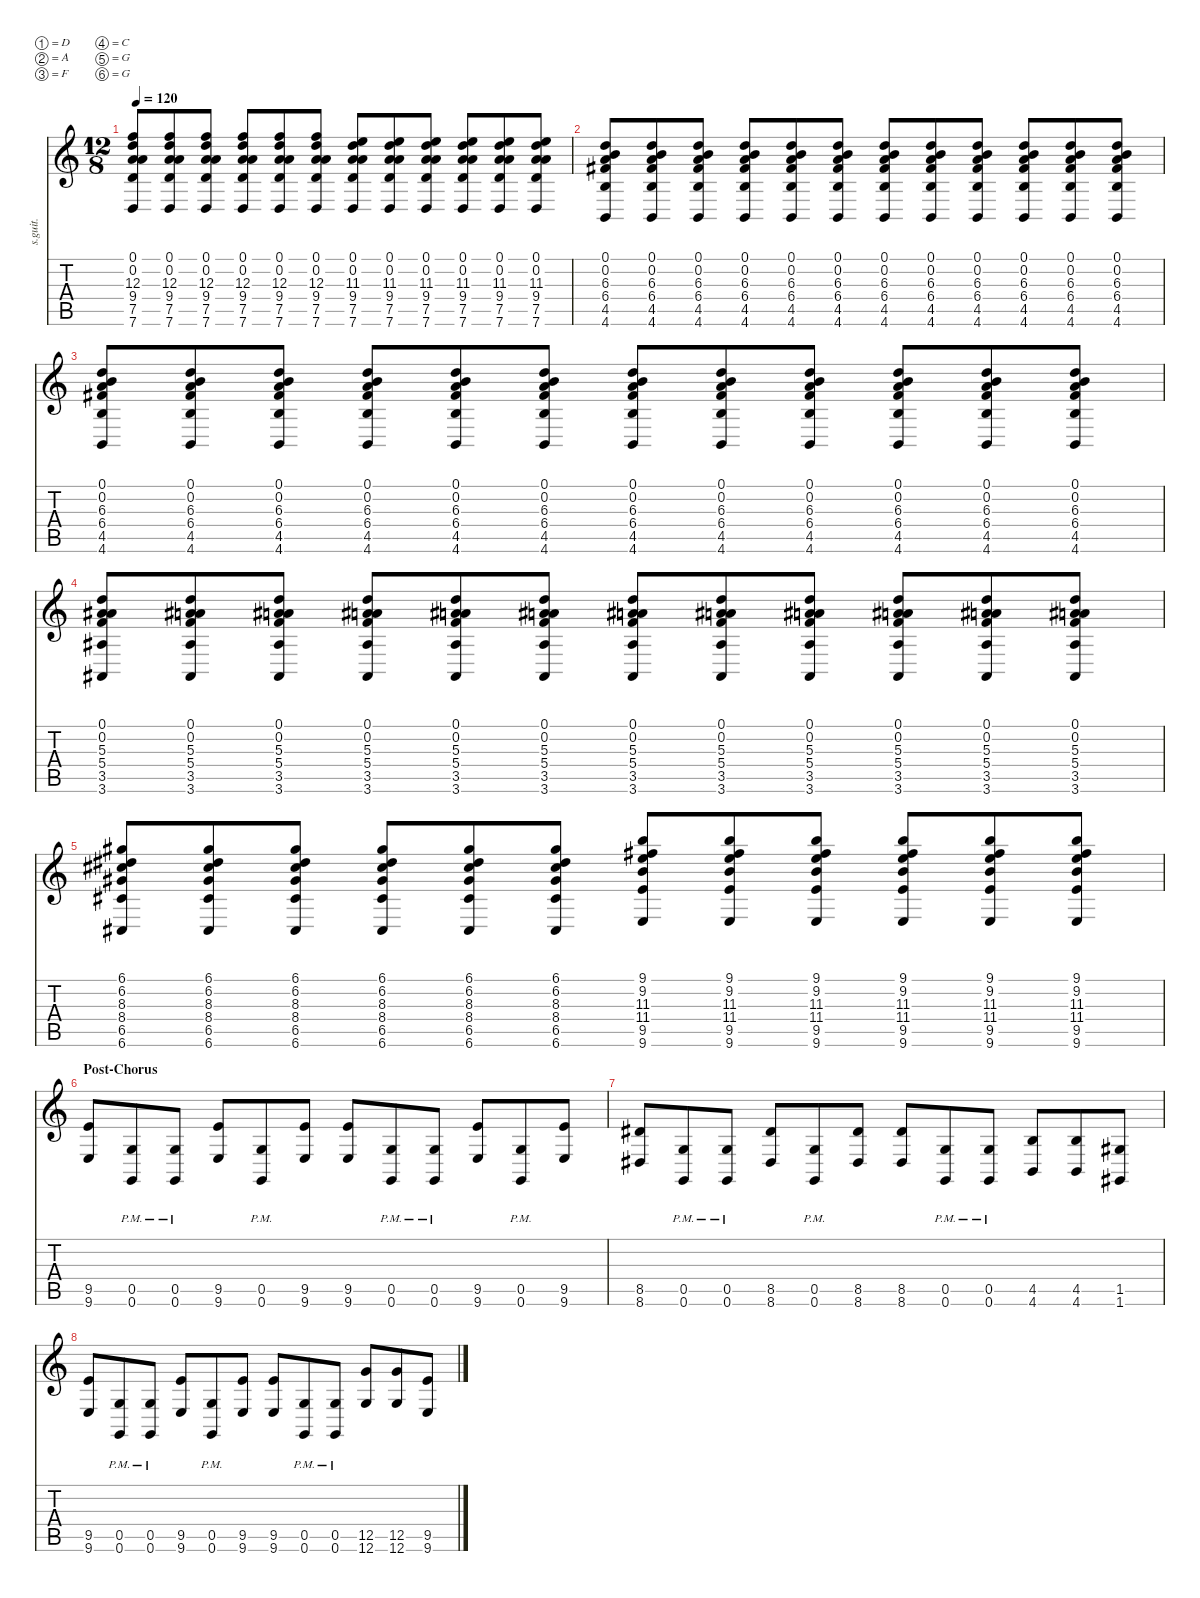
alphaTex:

\defaultSystemsLayout 4
\hideDynamics
\bracketExtendMode nobrackets
\track ("Rythm Guitar 1 (w/solo)" "s.guit.") {instrument distortionguitar}
\staff {score tabs}
\tuning (D4 A3 F3 C3 G2 G1)
\ts (12 8)
\tempo 120
\clef g2
\ks c
(0.1 0.2 12.3 9.4 7.5 7.6).8{lyrics (0 "") lyrics (1 "") lyrics (2 "") lyrics (3 "") lyrics (4 "") dy mf} (0.1 0.2 12.3 9.4 7.5 7.6).8{lyrics (0 "") lyrics (1 "") lyrics (2 "") lyrics (3 "") lyrics (4 "")} (0.1 0.2 12.3 9.4 7.5 7.6).8{lyrics (0 "") lyrics (1 "") lyrics (2 "") lyrics (3 "") lyrics (4 "")} (0.1 0.2 12.3 9.4 7.5 7.6).8{lyrics (0 "") lyrics (1 "") lyrics (2 "") lyrics (3 "") lyrics (4 "")} (0.1 0.2 12.3 9.4 7.5 7.6).8{lyrics (0 "") lyrics (1 "") lyrics (2 "") lyrics (3 "") lyrics (4 "")} (0.1 0.2 12.3 9.4 7.5 7.6).8{lyrics (0 "") lyrics (1 "") lyrics (2 "") lyrics (3 "") lyrics (4 "")} (0.1 0.2 11.3 9.4 7.5 7.6).8{lyrics (0 "") lyrics (1 "") lyrics (2 "") lyrics (3 "") lyrics (4 "")} (0.1 0.2 11.3 9.4 7.5 7.6).8{lyrics (0 "") lyrics (1 "") lyrics (2 "") lyrics (3 "") lyrics (4 "")} (0.1 0.2 11.3 9.4 7.5 7.6).8{lyrics (0 "") lyrics (1 "") lyrics (2 "") lyrics (3 "") lyrics (4 "")} (0.1 0.2 11.3 9.4 7.5 7.6).8{lyrics (0 "") lyrics (1 "") lyrics (2 "") lyrics (3 "") lyrics (4 "")} (0.1 0.2 11.3 9.4 7.5 7.6).8{lyrics (0 "") lyrics (1 "") lyrics (2 "") lyrics (3 "") lyrics (4 "")} (0.1 0.2 11.3 9.4 7.5 7.6).8{lyrics (0 "") lyrics (1 "") lyrics (2 "") lyrics (3 "") lyrics (4 "")} |
(0.1 0.2 6.3 6.4{acc #} 4.5 4.6).8{lyrics (0 "") lyrics (1 "") lyrics (2 "") lyrics (3 "") lyrics (4 "") dy f} (0.1 0.2 6.3 6.4{acc #} 4.5 4.6).8{lyrics (0 "") lyrics (1 "") lyrics (2 "") lyrics (3 "") lyrics (4 "")} (0.1 0.2 6.3 6.4{acc #} 4.5 4.6).8{lyrics (0 "") lyrics (1 "") lyrics (2 "") lyrics (3 "") lyrics (4 "")} (0.1 0.2 6.3 6.4{acc #} 4.5 4.6).8{lyrics (0 "") lyrics (1 "") lyrics (2 "") lyrics (3 "") lyrics (4 "")} (0.1 0.2 6.3 6.4{acc #} 4.5 4.6).8{lyrics (0 "") lyrics (1 "") lyrics (2 "") lyrics (3 "") lyrics (4 "")} (0.1 0.2 6.3 6.4{acc #} 4.5 4.6).8{lyrics (0 "") lyrics (1 "") lyrics (2 "") lyrics (3 "") lyrics (4 "")} (0.1 0.2 6.3 6.4{acc #} 4.5 4.6).8{lyrics (0 "") lyrics (1 "") lyrics (2 "") lyrics (3 "") lyrics (4 "")} (0.1 0.2 6.3 6.4{acc #} 4.5 4.6).8{lyrics (0 "") lyrics (1 "") lyrics (2 "") lyrics (3 "") lyrics (4 "")} (0.1 0.2 6.3 6.4{acc #} 4.5 4.6).8{lyrics (0 "") lyrics (1 "") lyrics (2 "") lyrics (3 "") lyrics (4 "")} (0.1 0.2 6.3 6.4{acc #} 4.5 4.6).8{lyrics (0 "") lyrics (1 "") lyrics (2 "") lyrics (3 "") lyrics (4 "")} (0.1 0.2 6.3 6.4{acc #} 4.5 4.6).8{lyrics (0 "") lyrics (1 "") lyrics (2 "") lyrics (3 "") lyrics (4 "")} (0.1 0.2 6.3 6.4{acc #} 4.5 4.6).8{lyrics (0 "") lyrics (1 "") lyrics (2 "") lyrics (3 "") lyrics (4 "")} |
(0.1 0.2 6.3 6.4{acc #} 4.5 4.6).8{lyrics (0 "") lyrics (1 "") lyrics (2 "") lyrics (3 "") lyrics (4 "")} (0.1 0.2 6.3 6.4{acc #} 4.5 4.6).8{lyrics (0 "") lyrics (1 "") lyrics (2 "") lyrics (3 "") lyrics (4 "")} (0.1 0.2 6.3 6.4{acc #} 4.5 4.6).8{lyrics (0 "") lyrics (1 "") lyrics (2 "") lyrics (3 "") lyrics (4 "")} (0.1 0.2 6.3 6.4{acc #} 4.5 4.6).8{lyrics (0 "") lyrics (1 "") lyrics (2 "") lyrics (3 "") lyrics (4 "")} (0.1 0.2 6.3 6.4{acc #} 4.5 4.6).8{lyrics (0 "") lyrics (1 "") lyrics (2 "") lyrics (3 "") lyrics (4 "")} (0.1 0.2 6.3 6.4{acc #} 4.5 4.6).8{lyrics (0 "") lyrics (1 "") lyrics (2 "") lyrics (3 "") lyrics (4 "")} (0.1 0.2 6.3 6.4{acc #} 4.5 4.6).8{lyrics (0 "") lyrics (1 "") lyrics (2 "") lyrics (3 "") lyrics (4 "")} (0.1 0.2 6.3 6.4{acc #} 4.5 4.6).8{lyrics (0 "") lyrics (1 "") lyrics (2 "") lyrics (3 "") lyrics (4 "")} (0.1 0.2 6.3 6.4{acc #} 4.5 4.6).8{lyrics (0 "") lyrics (1 "") lyrics (2 "") lyrics (3 "") lyrics (4 "")} (0.1 0.2 6.3 6.4{acc #} 4.5 4.6).8{lyrics (0 "") lyrics (1 "") lyrics (2 "") lyrics (3 "") lyrics (4 "")} (0.1 0.2 6.3 6.4{acc #} 4.5 4.6).8{lyrics (0 "") lyrics (1 "") lyrics (2 "") lyrics (3 "") lyrics (4 "")} (0.1 0.2 6.3 6.4{acc #} 4.5 4.6).8{lyrics (0 "") lyrics (1 "") lyrics (2 "") lyrics (3 "") lyrics (4 "")} |
(0.1 0.2 5.3{acc #} 5.4 3.5{acc #} 3.6{acc #}).8{lyrics (0 "") lyrics (1 "") lyrics (2 "") lyrics (3 "") lyrics (4 "")} (0.1 0.2 5.3{acc #} 5.4 3.5{acc #} 3.6{acc #}).8{lyrics (0 "") lyrics (1 "") lyrics (2 "") lyrics (3 "") lyrics (4 "")} (0.1 0.2 5.3{acc #} 5.4 3.5{acc #} 3.6{acc #}).8{lyrics (0 "") lyrics (1 "") lyrics (2 "") lyrics (3 "") lyrics (4 "")} (0.1 0.2 5.3{acc #} 5.4 3.5{acc #} 3.6{acc #}).8{lyrics (0 "") lyrics (1 "") lyrics (2 "") lyrics (3 "") lyrics (4 "")} (0.1 0.2 5.3{acc #} 5.4 3.5{acc #} 3.6{acc #}).8{lyrics (0 "") lyrics (1 "") lyrics (2 "") lyrics (3 "") lyrics (4 "")} (0.1 0.2 5.3{acc #} 5.4 3.5{acc #} 3.6{acc #}).8{lyrics (0 "") lyrics (1 "") lyrics (2 "") lyrics (3 "") lyrics (4 "")} (0.1 0.2 5.3{acc #} 5.4 3.5{acc #} 3.6{acc #}).8{lyrics (0 "") lyrics (1 "") lyrics (2 "") lyrics (3 "") lyrics (4 "")} (0.1 0.2 5.3{acc #} 5.4 3.5{acc #} 3.6{acc #}).8{lyrics (0 "") lyrics (1 "") lyrics (2 "") lyrics (3 "") lyrics (4 "")} (0.1 0.2 5.3{acc #} 5.4 3.5{acc #} 3.6{acc #}).8{lyrics (0 "") lyrics (1 "") lyrics (2 "") lyrics (3 "") lyrics (4 "")} (0.1 0.2 5.3{acc #} 5.4 3.5{acc #} 3.6{acc #}).8{lyrics (0 "") lyrics (1 "") lyrics (2 "") lyrics (3 "") lyrics (4 "")} (0.1 0.2 5.3{acc #} 5.4 3.5{acc #} 3.6{acc #}).8{lyrics (0 "") lyrics (1 "") lyrics (2 "") lyrics (3 "") lyrics (4 "")} (0.1 0.2 5.3{acc #} 5.4 3.5{acc #} 3.6{acc #}).8{lyrics (0 "") lyrics (1 "") lyrics (2 "") lyrics (3 "") lyrics (4 "")} |
(6.1{acc #} 6.2{acc #} 8.3{acc #} 8.4{acc #} 6.5{acc #} 6.6{acc #}).8{lyrics (0 "") lyrics (1 "") lyrics (2 "") lyrics (3 "") lyrics (4 "")} (6.1{acc #} 6.2{acc #} 8.3{acc #} 8.4{acc #} 6.5{acc #} 6.6{acc #}).8{lyrics (0 "") lyrics (1 "") lyrics (2 "") lyrics (3 "") lyrics (4 "")} (6.1{acc #} 6.2{acc #} 8.3{acc #} 8.4{acc #} 6.5{acc #} 6.6{acc #}).8{lyrics (0 "") lyrics (1 "") lyrics (2 "") lyrics (3 "") lyrics (4 "")} (6.1{acc #} 6.2{acc #} 8.3{acc #} 8.4{acc #} 6.5{acc #} 6.6{acc #}).8{lyrics (0 "") lyrics (1 "") lyrics (2 "") lyrics (3 "") lyrics (4 "")} (6.1{acc #} 6.2{acc #} 8.3{acc #} 8.4{acc #} 6.5{acc #} 6.6{acc #}).8{lyrics (0 "") lyrics (1 "") lyrics (2 "") lyrics (3 "") lyrics (4 "")} (6.1{acc #} 6.2{acc #} 8.3{acc #} 8.4{acc #} 6.5{acc #} 6.6{acc #}).8{lyrics (0 "") lyrics (1 "") lyrics (2 "") lyrics (3 "") lyrics (4 "")} (9.1 9.2{acc #} 11.3 11.4 9.5 9.6).8{lyrics (0 "") lyrics (1 "") lyrics (2 "") lyrics (3 "") lyrics (4 "")} (9.1 9.2{acc #} 11.3 11.4 9.5 9.6).8{lyrics (0 "") lyrics (1 "") lyrics (2 "") lyrics (3 "") lyrics (4 "")} (9.1 9.2{acc #} 11.3 11.4 9.5 9.6).8{lyrics (0 "") lyrics (1 "") lyrics (2 "") lyrics (3 "") lyrics (4 "")} (9.1 9.2{acc #} 11.3 11.4 9.5 9.6).8{lyrics (0 "") lyrics (1 "") lyrics (2 "") lyrics (3 "") lyrics (4 "")} (9.1 9.2{acc #} 11.3 11.4 9.5 9.6).8{lyrics (0 "") lyrics (1 "") lyrics (2 "") lyrics (3 "") lyrics (4 "")} (9.1 9.2{acc #} 11.3 11.4 9.5 9.6).8{lyrics (0 "") lyrics (1 "") lyrics (2 "") lyrics (3 "") lyrics (4 "")} |
\section ("" "Post-Chorus")
(9.5 9.6).8{lyrics (0 "") lyrics (1 "") lyrics (2 "") lyrics (3 "") lyrics (4 "") dy mf} (0.5{pm} 0.6{pm}).8{lyrics (0 "") lyrics (1 "") lyrics (2 "") lyrics (3 "") lyrics (4 "")} (0.5{pm} 0.6{pm}).8{lyrics (0 "") lyrics (1 "") lyrics (2 "") lyrics (3 "") lyrics (4 "")} (9.5 9.6).8{lyrics (0 "") lyrics (1 "") lyrics (2 "") lyrics (3 "") lyrics (4 "")} (0.5{pm} 0.6{pm}).8{lyrics (0 "") lyrics (1 "") lyrics (2 "") lyrics (3 "") lyrics (4 "")} (9.5 9.6).8{lyrics (0 "") lyrics (1 "") lyrics (2 "") lyrics (3 "") lyrics (4 "")} (9.5 9.6).8{lyrics (0 "") lyrics (1 "") lyrics (2 "") lyrics (3 "") lyrics (4 "")} (0.5{pm} 0.6{pm}).8{lyrics (0 "") lyrics (1 "") lyrics (2 "") lyrics (3 "") lyrics (4 "")} (0.5{pm} 0.6{pm}).8{lyrics (0 "") lyrics (1 "") lyrics (2 "") lyrics (3 "") lyrics (4 "")} (9.5 9.6).8{lyrics (0 "") lyrics (1 "") lyrics (2 "") lyrics (3 "") lyrics (4 "")} (0.5{pm} 0.6{pm}).8{lyrics (0 "") lyrics (1 "") lyrics (2 "") lyrics (3 "") lyrics (4 "")} (9.5 9.6).8{lyrics (0 "") lyrics (1 "") lyrics (2 "") lyrics (3 "") lyrics (4 "")} |
(8.5{acc #} 8.6{acc #}).8{lyrics (0 "") lyrics (1 "") lyrics (2 "") lyrics (3 "") lyrics (4 "")} (0.5{pm} 0.6{pm}).8{lyrics (0 "") lyrics (1 "") lyrics (2 "") lyrics (3 "") lyrics (4 "")} (0.5{pm} 0.6{pm}).8{lyrics (0 "") lyrics (1 "") lyrics (2 "") lyrics (3 "") lyrics (4 "")} (8.5{acc #} 8.6{acc #}).8{lyrics (0 "") lyrics (1 "") lyrics (2 "") lyrics (3 "") lyrics (4 "")} (0.5{pm} 0.6{pm}).8{lyrics (0 "") lyrics (1 "") lyrics (2 "") lyrics (3 "") lyrics (4 "")} (8.5{acc #} 8.6{acc #}).8{lyrics (0 "") lyrics (1 "") lyrics (2 "") lyrics (3 "") lyrics (4 "")} (8.5{acc #} 8.6{acc #}).8{lyrics (0 "") lyrics (1 "") lyrics (2 "") lyrics (3 "") lyrics (4 "")} (0.5{pm} 0.6{pm}).8{lyrics (0 "") lyrics (1 "") lyrics (2 "") lyrics (3 "") lyrics (4 "")} (0.5{pm} 0.6{pm}).8{lyrics (0 "") lyrics (1 "") lyrics (2 "") lyrics (3 "") lyrics (4 "")} (4.5 4.6).8{lyrics (0 "") lyrics (1 "") lyrics (2 "") lyrics (3 "") lyrics (4 "")} (4.5 4.6).8{lyrics (0 "") lyrics (1 "") lyrics (2 "") lyrics (3 "") lyrics (4 "")} (1.5{acc #} 1.6{acc #}).8{lyrics (0 "") lyrics (1 "") lyrics (2 "") lyrics (3 "") lyrics (4 "")} |
(9.5 9.6).8{lyrics (0 "") lyrics (1 "") lyrics (2 "") lyrics (3 "") lyrics (4 "")} (0.5{pm} 0.6{pm}).8{lyrics (0 "") lyrics (1 "") lyrics (2 "") lyrics (3 "") lyrics (4 "")} (0.5{pm} 0.6{pm}).8{lyrics (0 "") lyrics (1 "") lyrics (2 "") lyrics (3 "") lyrics (4 "")} (9.5 9.6).8{lyrics (0 "") lyrics (1 "") lyrics (2 "") lyrics (3 "") lyrics (4 "")} (0.5{pm} 0.6{pm}).8{lyrics (0 "") lyrics (1 "") lyrics (2 "") lyrics (3 "") lyrics (4 "")} (9.5 9.6).8{lyrics (0 "") lyrics (1 "") lyrics (2 "") lyrics (3 "") lyrics (4 "")} (9.5 9.6).8{lyrics (0 "") lyrics (1 "") lyrics (2 "") lyrics (3 "") lyrics (4 "")} (0.5{pm} 0.6{pm}).8{lyrics (0 "") lyrics (1 "") lyrics (2 "") lyrics (3 "") lyrics (4 "")} (0.5{pm} 0.6{pm}).8{lyrics (0 "") lyrics (1 "") lyrics (2 "") lyrics (3 "") lyrics (4 "")} (12.5 12.6).8{lyrics (0 "") lyrics (1 "") lyrics (2 "") lyrics (3 "") lyrics (4 "")} (12.5 12.6).8{lyrics (0 "") lyrics (1 "") lyrics (2 "") lyrics (3 "") lyrics (4 "")} (9.5 9.6).8{lyrics (0 "") lyrics (1 "") lyrics (2 "") lyrics (3 "") lyrics (4 "")}
